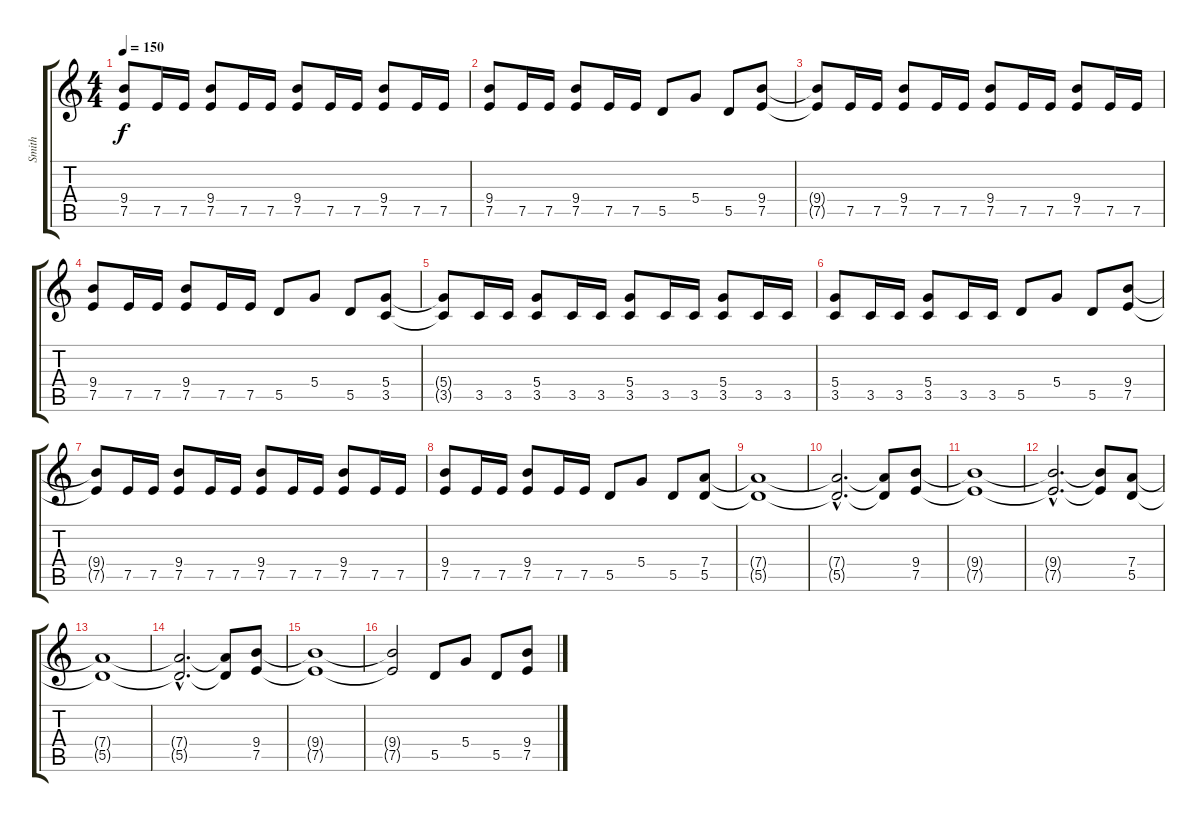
\track ("Smith" "Smith") {instrument distortionguitar}
\staff {score tabs}
\tuning (E4 B3 G3 D3 A2 E2) {hide}
\ts (4 4)
\tempo 150
\clef g2
\ks c
(9.4{t} 7.5{t}).8{dy f} 7.5.16 7.5.16 (9.4 7.5).8 7.5.16 7.5.16 (9.4 7.5).8 7.5.16 7.5.16 (9.4 7.5).8 7.5.16 7.5.16 |
(9.4 7.5).8 7.5.16 7.5.16 (9.4 7.5).8 7.5.16 7.5.16 5.5.8 5.4.8 5.5.8 (9.4 7.5).8 |
(9.4{t} 7.5{t}).8 7.5.16 7.5.16 (9.4 7.5).8 7.5.16 7.5.16 (9.4 7.5).8 7.5.16 7.5.16 (9.4 7.5).8 7.5.16 7.5.16 |
(9.4 7.5).8 7.5.16 7.5.16 (9.4 7.5).8 7.5.16 7.5.16 5.5.8 5.4.8 5.5.8 (5.4 3.5).8 |
(5.4{t} 3.5{t}).8 3.5.16 3.5.16 (5.4 3.5).8 3.5.16 3.5.16 (5.4 3.5).8 3.5.16 3.5.16 (5.4 3.5).8 3.5.16 3.5.16 |
(5.4 3.5).8 3.5.16 3.5.16 (5.4 3.5).8 3.5.16 3.5.16 5.5.8 5.4.8 5.5.8 (9.4 7.5).8 |
(9.4{t} 7.5{t}).8 7.5.16 7.5.16 (9.4 7.5).8 7.5.16 7.5.16 (9.4 7.5).8 7.5.16 7.5.16 (9.4 7.5).8 7.5.16 7.5.16 |
(9.4 7.5).8 7.5.16 7.5.16 (9.4 7.5).8 7.5.16 7.5.16 5.5.8 5.4.8 5.5.8 (7.4 5.5).8 |
(7.4{t} 5.5{t}).1 |
(7.4{hac t} 5.5{hac t}).2{d} (7.4{t} 5.5{t}).8 (9.4 7.5).8 |
(9.4{t} 7.5{t}).1 |
(9.4{hac t} 7.5{hac t}).2{d} (9.4{t} 7.5{t}).8 (7.4 5.5).8 |
(7.4{t} 5.5{t}).1 |
(7.4{hac t} 5.5{hac t}).2{d} (7.4{t} 5.5{t}).8 (9.4 7.5).8 |
(9.4{t} 7.5{t}).1 |
(9.4{t} 7.5{t}).2 5.5.8 5.4.8 5.5.8 (9.4 7.5).8
